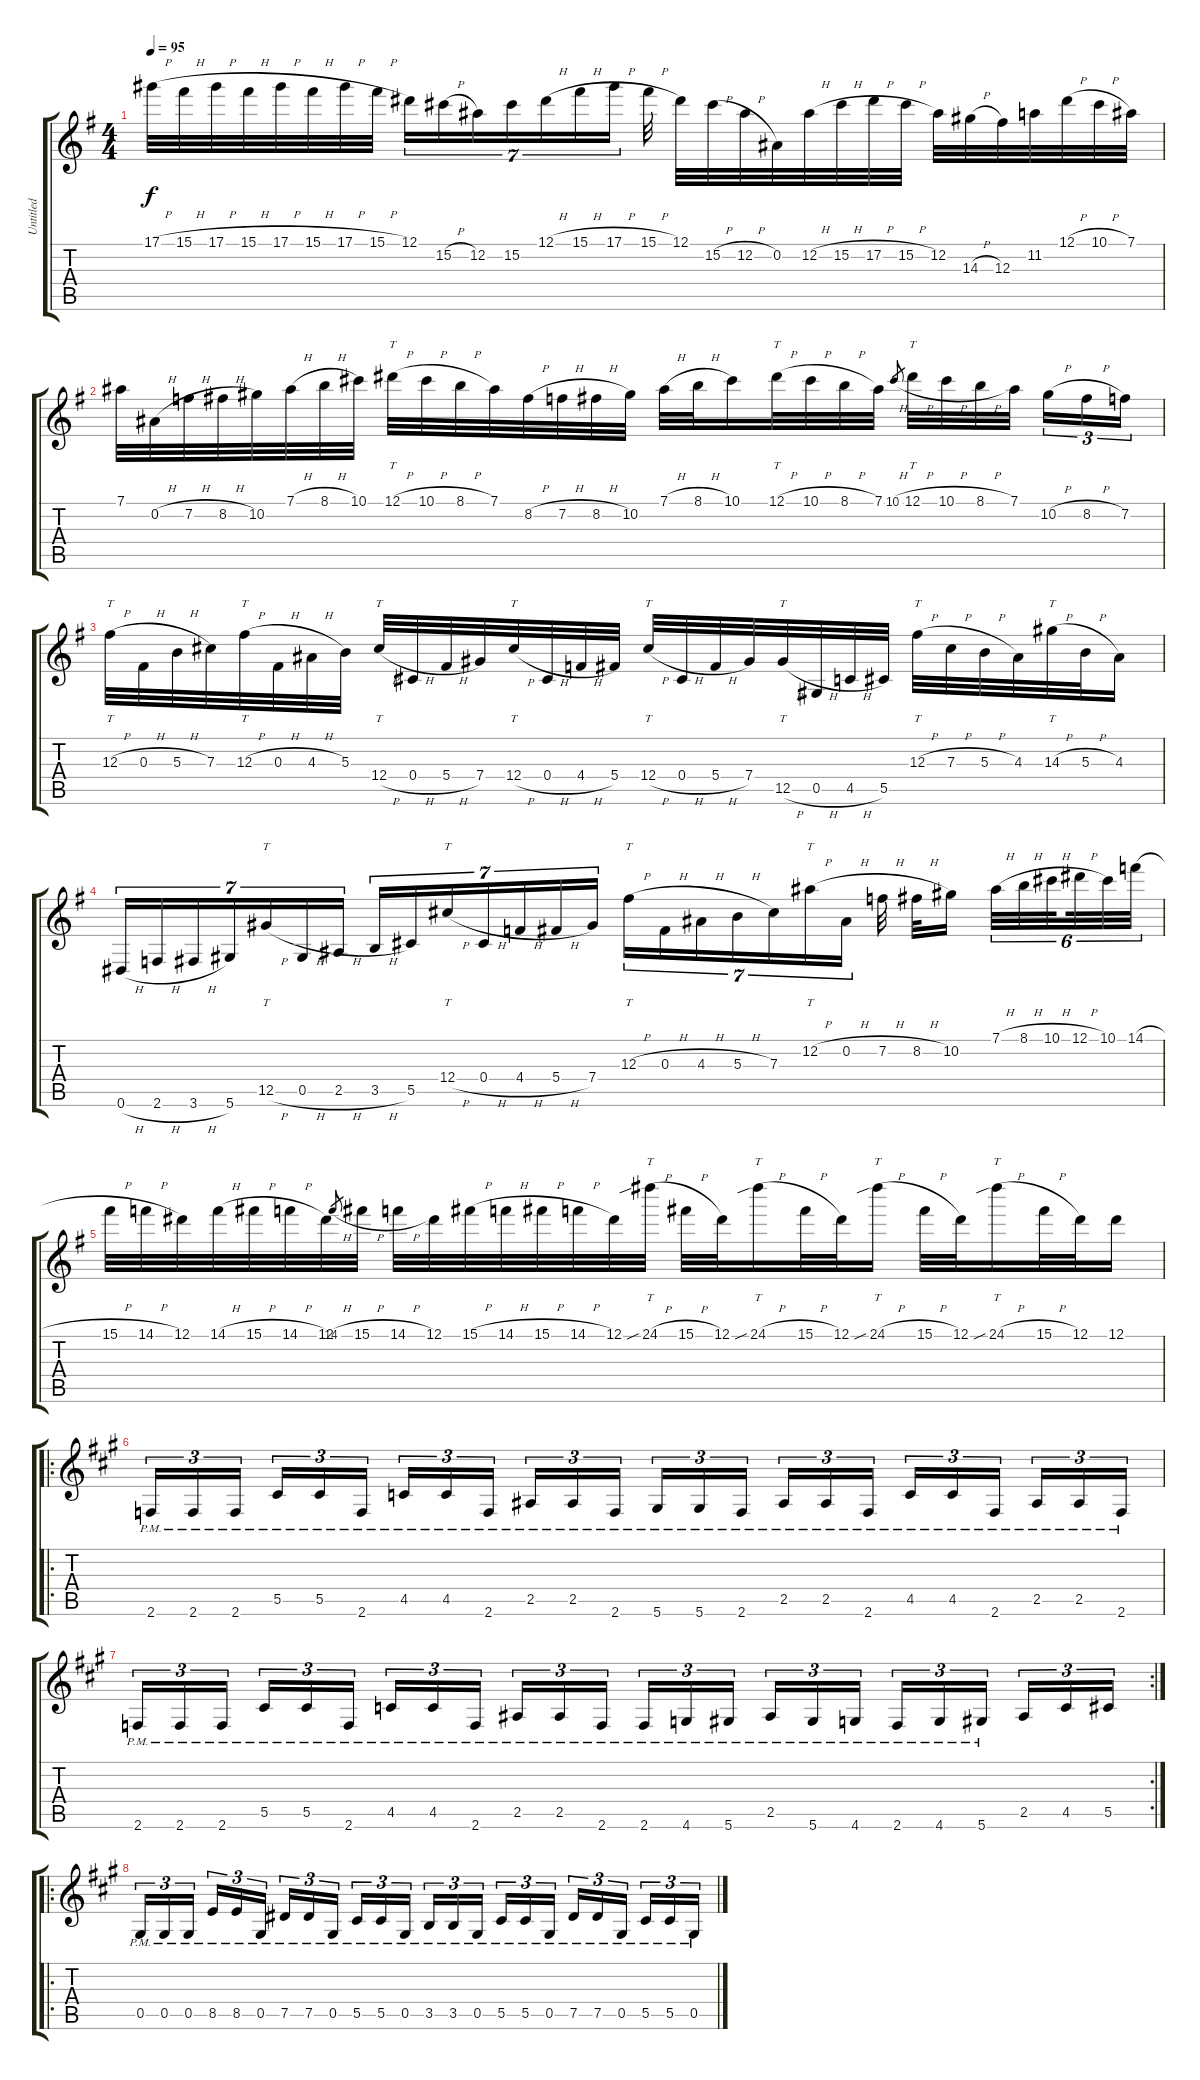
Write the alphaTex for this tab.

\track ("Untitled" "Untitled") {instrument distortionguitar}
\staff {score tabs}
\tuning (Eb4 Bb3 Gb3 Db3 Ab2 Eb2) {hide}
\ts (4 4)
\tempo 95
\clef g2
\ks g
17.1{h}.32{dy f} 15.1{h}.32 17.1{h}.32 15.1{h}.32 17.1{h}.32 15.1{h}.32 17.1{h}.32 15.1{h}.32 12.1.16{tu (7 4)} 15.2{h}.16{tu (7 4)} 12.2.16{tu (7 4)} 15.2.16{tu (7 4)} 12.1{h}.16{tu (7 4)} 15.1{h}.16{tu (7 4)} 17.1{h}.16{tu (7 4) beam splitsecondary} 15.1{h}.32 12.1.32 15.2{h}.32 12.2{h}.32 0.2.32 12.2{h}.32 15.2{h}.32 17.2{h}.32 15.2{h}.32 12.2.32 14.3{h}.32 12.3.32 11.2.32 12.1{h}.32 10.1{h}.32 7.1.32 |
7.1.32 0.2{h}.32 7.2{h}.32 8.2{h}.32 10.2.32 7.1{h}.32 8.1{h}.32 10.1.32 12.1{h}.32{tt} 10.1{h}.32 8.1{h}.32 7.1.32 8.2{h}.32 7.2{h}.32 8.2{h}.32 10.2.32 7.1{h}.32 8.1{h}.32 10.1.16 12.1{h}.32{tt} 10.1{h}.32 8.1{h}.32 7.1.32 10.1{h}.8{gr} 12.1{h}.32{tt} 10.1{h}.32 8.1{h}.32 7.1.32{beam splitsecondary} 10.2{h}.16{tu (3 2)} 8.2{h}.16{tu (3 2)} 7.2.16{tu (3 2)} |
12.3{h}.32{tt} 0.3{h}.32 5.3{h}.32 7.3.32 12.3{h}.32{tt} 0.3{h}.32 4.3{h}.32 5.3.32 12.4{h}.32{tt} 0.4{h}.32 5.4{h}.32 7.4.32 12.4{h}.32{tt} 0.4{h}.32 4.4{h}.32 5.4.32 12.4{h}.32{tt} 0.4{h}.32 5.4{h}.32 7.4.32 12.5{h}.32{tt} 0.5{h}.32 4.5{h}.32 5.5.32 12.3{h}.32{tt} 7.3{h}.32 5.3{h}.32 4.3.32 14.3{h}.32{tt} 5.3{h}.32 4.3.16 |
0.6{h}.16{tu (7 4)} 2.6{h}.16{tu (7 4)} 3.6{h}.16{tu (7 4)} 5.6.16{tu (7 4)} 12.5{h}.16{tt tu (7 4)} 0.5{h}.16{tu (7 4)} 2.5{h}.16{tu (7 4) beam splitsecondary} 3.5{h}.16{tu (7 4)} 5.5.16{tu (7 4)} 12.4{h}.16{tt tu (7 4)} 0.4{h}.16{tu (7 4)} 4.4{h}.16{tu (7 4)} 5.4{h}.16{tu (7 4)} 7.4.16{tu (7 4) beam splitsecondary} 12.3{h}.16{tt tu (7 4)} 0.3{h}.16{tu (7 4)} 4.3{h}.16{tu (7 4)} 5.3{h}.16{tu (7 4)} 7.3.16{tu (7 4)} 12.2{h}.16{tt tu (7 4)} 0.2{h}.16{tu (7 4)} 7.2{h}.32 8.2{h}.32 10.2.16{beam splitsecondary} 7.1{h}.32{tu (6 4)} 8.1{h}.32{tu (6 4)} 10.1{h}.32{tu (6 4) beam splitsecondary} 12.1{h}.32{tu (6 4)} 10.1.32{tu (6 4)} 14.1{h}.32{tu (6 4)} |
15.1{h}.32 14.1{h}.32 12.1.32 14.1{h}.32 15.1{h}.32 14.1{h}.32 12.1.32 14.1{h}.8{gr} 15.1{h}.32 14.1{h}.32 12.1.32 15.1{h}.32 14.1{h}.32 15.1{h}.32 14.1{h}.32 12.1.32 24.1{sib h}.32{tt} 15.1{h}.32 12.1.32 24.1{sib h}.16{tt} 15.1{h}.32 12.1.32 24.1{sib h}.16{tt} 15.1{h}.32 12.1.32 24.1{sib h}.16{tt} 15.1{h}.32 12.1.32 12.1.16 |
\ro
\ks a
2.6{pm}.16{tu (3 2)} 2.6{pm}.16{tu (3 2)} 2.6{pm}.16{tu (3 2) beam splitsecondary} 5.5{pm}.16{tu (3 2)} 5.5{pm}.16{tu (3 2)} 2.6{pm}.16{tu (3 2)} 4.5{pm}.16{tu (3 2)} 4.5{pm}.16{tu (3 2)} 2.6{pm}.16{tu (3 2) beam splitsecondary} 2.5{pm}.16{tu (3 2)} 2.5{pm}.16{tu (3 2)} 2.6{pm}.16{tu (3 2)} 5.6{pm}.16{tu (3 2)} 5.6{pm}.16{tu (3 2)} 2.6{pm}.16{tu (3 2) beam splitsecondary} 2.5{pm}.16{tu (3 2)} 2.5{pm}.16{tu (3 2)} 2.6{pm}.16{tu (3 2)} 4.5{pm}.16{tu (3 2)} 4.5{pm}.16{tu (3 2)} 2.6{pm}.16{tu (3 2) beam splitsecondary} 2.5{pm}.16{tu (3 2)} 2.5{pm}.16{tu (3 2)} 2.6{pm}.16{tu (3 2)} |
\rc 2
2.6{pm}.16{tu (3 2)} 2.6{pm}.16{tu (3 2)} 2.6{pm}.16{tu (3 2) beam splitsecondary} 5.5{pm}.16{tu (3 2)} 5.5{pm}.16{tu (3 2)} 2.6{pm}.16{tu (3 2)} 4.5{pm}.16{tu (3 2)} 4.5{pm}.16{tu (3 2)} 2.6{pm}.16{tu (3 2) beam splitsecondary} 2.5{pm}.16{tu (3 2)} 2.5{pm}.16{tu (3 2)} 2.6{pm}.16{tu (3 2)} 2.6{pm}.16{tu (3 2)} 4.6{pm}.16{tu (3 2)} 5.6{pm}.16{tu (3 2) beam splitsecondary} 2.5{pm}.16{tu (3 2)} 5.6{pm}.16{tu (3 2)} 4.6{pm}.16{tu (3 2)} 2.6{pm}.16{tu (3 2)} 4.6{pm}.16{tu (3 2)} 5.6{pm}.16{tu (3 2) beam splitsecondary} 2.5.16{tu (3 2)} 4.5.16{tu (3 2)} 5.5.16{tu (3 2)} |
\ro
0.5{pm}.16{tu (3 2)} 0.5{pm}.16{tu (3 2)} 0.5{pm}.16{tu (3 2) beam splitsecondary} 8.5{pm}.16{tu (3 2)} 8.5{pm}.16{tu (3 2)} 0.5{pm}.16{tu (3 2)} 7.5{pm}.16{tu (3 2)} 7.5{pm}.16{tu (3 2)} 0.5{pm}.16{tu (3 2) beam splitsecondary} 5.5{pm}.16{tu (3 2)} 5.5{pm}.16{tu (3 2)} 0.5{pm}.16{tu (3 2)} 3.5{pm}.16{tu (3 2)} 3.5{pm}.16{tu (3 2)} 0.5{pm}.16{tu (3 2) beam splitsecondary} 5.5{pm}.16{tu (3 2)} 5.5{pm}.16{tu (3 2)} 0.5{pm}.16{tu (3 2)} 7.5{pm}.16{tu (3 2)} 7.5{pm}.16{tu (3 2)} 0.5{pm}.16{tu (3 2) beam splitsecondary} 5.5{pm}.16{tu (3 2)} 5.5{pm}.16{tu (3 2)} 0.5{pm}.16{tu (3 2)}
